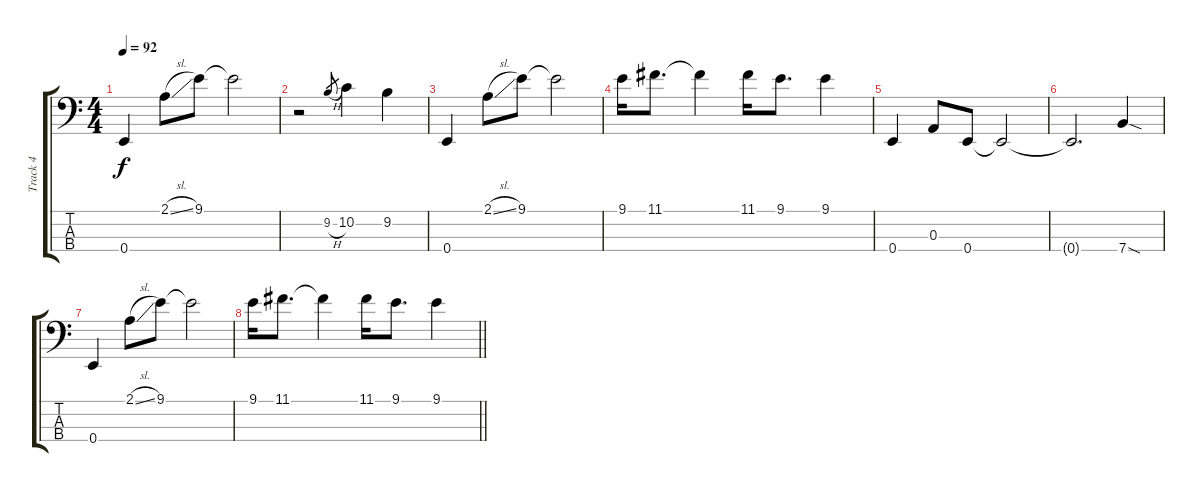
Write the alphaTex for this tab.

\track ("Track 4" "Track 4") {instrument electricbassfinger}
\staff {score tabs}
\tuning (G2 D2 A1 E1) {hide}
\ts (4 4)
\tempo 92
\clef f4
\ks c
0.4.4{dy f} 2.1{sl}.8 9.1.8 9.1{t}.2 |
r.2 9.2{h}.8{gr} 10.2.4 9.2.4 |
0.4.4 2.1{sl}.8 9.1.8 9.1{t}.2 |
9.1.16 11.1.8{d} 11.1{t}.4 11.1.16 9.1.8{d} 9.1.4 |
0.4.4 0.3.8 0.4.8 0.4{t}.2 |
0.4{t}.2{d} 7.4{sod}.4 |
0.4.4 2.1{sl}.8 9.1.8 9.1{t}.2 |
\barLineRight lightlight
9.1.16 11.1.8{d} 11.1{t}.4 11.1.16 9.1.8{d} 9.1.4
